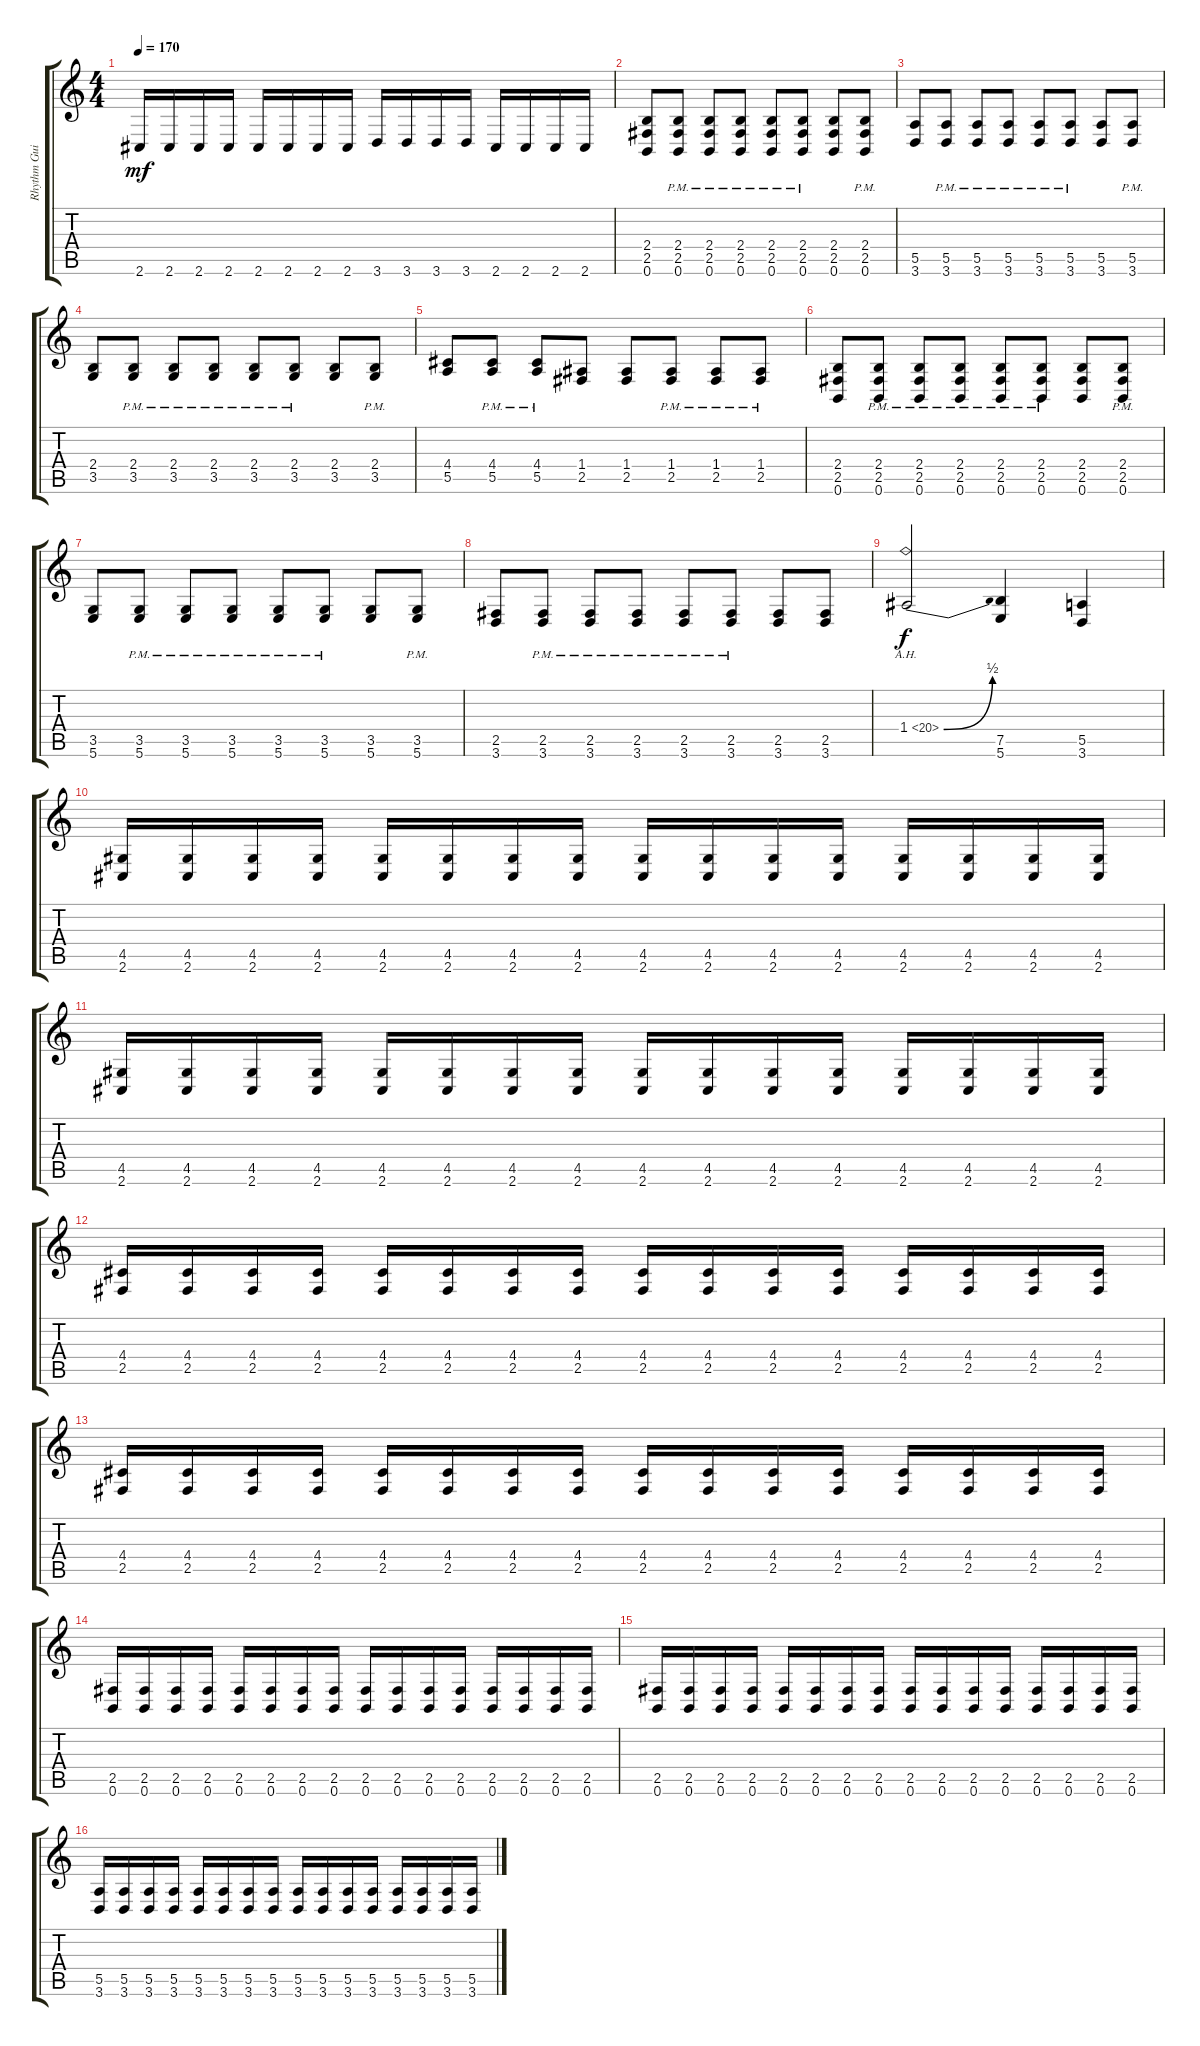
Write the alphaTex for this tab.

\track ("Rhythm Guitar" "Rhythm Gui") {instrument distortionguitar}
\staff {score tabs}
\tuning (B3 Gb3 D3 A2 E2 B1) {hide}
\ts (4 4)
\tempo 170
\clef g2
\ks c
2.6.16{dy mf} 2.6.16 2.6.16 2.6.16 2.6.16 2.6.16 2.6.16 2.6.16 3.6.16 3.6.16 3.6.16 3.6.16 2.6.16 2.6.16 2.6.16 2.6.16 |
(2.4 2.5 0.6).8 (2.4{pm} 2.5{pm} 0.6{pm}).8 (2.4{pm} 2.5{pm} 0.6{pm}).8 (2.4{pm} 2.5{pm} 0.6{pm}).8 (2.4{pm} 2.5{pm} 0.6{pm}).8 (2.4{pm} 2.5{pm} 0.6{pm}).8 (2.4 2.5 0.6).8 (2.4{pm} 2.5{pm} 0.6{pm}).8 |
(5.5 3.6).8 (5.5{pm} 3.6{pm}).8 (5.5{pm} 3.6{pm}).8 (5.5{pm} 3.6{pm}).8 (5.5{pm} 3.6{pm}).8 (5.5{pm} 3.6{pm}).8 (5.5 3.6).8 (5.5{pm} 3.6{pm}).8 |
(2.4 3.5).8 (2.4{pm} 3.5{pm}).8 (2.4{pm} 3.5{pm}).8 (2.4{pm} 3.5{pm}).8 (2.4{pm} 3.5{pm}).8 (2.4{pm} 3.5{pm}).8 (2.4 3.5).8 (2.4{pm} 3.5{pm}).8 |
(4.4 5.5).8 (4.4{pm} 5.5{pm}).8 (4.4{pm} 5.5{pm}).8 (1.4 2.5).8 (1.4 2.5).8 (1.4{pm} 2.5{pm}).8 (1.4{pm} 2.5{pm}).8 (1.4{pm} 2.5{pm}).8 |
(2.4 2.5 0.6).8 (2.4{pm} 2.5{pm} 0.6{pm}).8 (2.4{pm} 2.5{pm} 0.6{pm}).8 (2.4{pm} 2.5{pm} 0.6{pm}).8 (2.4{pm} 2.5{pm} 0.6{pm}).8 (2.4{pm} 2.5{pm} 0.6{pm}).8 (2.4 2.5 0.6).8 (2.4{pm} 2.5{pm} 0.6{pm}).8 |
(3.5 5.6).8 (3.5{pm} 5.6{pm}).8 (3.5{pm} 5.6{pm}).8 (3.5{pm} 5.6{pm}).8 (3.5{pm} 5.6{pm}).8 (3.5{pm} 5.6{pm}).8 (3.5 5.6).8 (3.5{pm} 5.6{pm}).8 |
(2.5 3.6).8 (2.5{pm} 3.6{pm}).8 (2.5{pm} 3.6{pm}).8 (2.5{pm} 3.6{pm}).8 (2.5{pm} 3.6{pm}).8 (2.5{pm} 3.6{pm}).8 (2.5 3.6).8 (2.5 3.6).8 |
1.4{be (bend 0 0 60 2) ah 19}.2{dy f} (7.5 5.6).4 (5.5 3.6).4 |
(4.5 2.6).16 (4.5 2.6).16 (4.5 2.6).16 (4.5 2.6).16 (4.5 2.6).16 (4.5 2.6).16 (4.5 2.6).16 (4.5 2.6).16 (4.5 2.6).16 (4.5 2.6).16 (4.5 2.6).16 (4.5 2.6).16 (4.5 2.6).16 (4.5 2.6).16 (4.5 2.6).16 (4.5 2.6).16 |
(4.5 2.6).16 (4.5 2.6).16 (4.5 2.6).16 (4.5 2.6).16 (4.5 2.6).16 (4.5 2.6).16 (4.5 2.6).16 (4.5 2.6).16 (4.5 2.6).16 (4.5 2.6).16 (4.5 2.6).16 (4.5 2.6).16 (4.5 2.6).16 (4.5 2.6).16 (4.5 2.6).16 (4.5 2.6).16 |
(4.4 2.5).16 (4.4 2.5).16 (4.4 2.5).16 (4.4 2.5).16 (4.4 2.5).16 (4.4 2.5).16 (4.4 2.5).16 (4.4 2.5).16 (4.4 2.5).16 (4.4 2.5).16 (4.4 2.5).16 (4.4 2.5).16 (4.4 2.5).16 (4.4 2.5).16 (4.4 2.5).16 (4.4 2.5).16 |
(4.4 2.5).16 (4.4 2.5).16 (4.4 2.5).16 (4.4 2.5).16 (4.4 2.5).16 (4.4 2.5).16 (4.4 2.5).16 (4.4 2.5).16 (4.4 2.5).16 (4.4 2.5).16 (4.4 2.5).16 (4.4 2.5).16 (4.4 2.5).16 (4.4 2.5).16 (4.4 2.5).16 (4.4 2.5).16 |
(2.5 0.6).16 (2.5 0.6).16 (2.5 0.6).16 (2.5 0.6).16 (2.5 0.6).16 (2.5 0.6).16 (2.5 0.6).16 (2.5 0.6).16 (2.5 0.6).16 (2.5 0.6).16 (2.5 0.6).16 (2.5 0.6).16 (2.5 0.6).16 (2.5 0.6).16 (2.5 0.6).16 (2.5 0.6).16 |
(2.5 0.6).16 (2.5 0.6).16 (2.5 0.6).16 (2.5 0.6).16 (2.5 0.6).16 (2.5 0.6).16 (2.5 0.6).16 (2.5 0.6).16 (2.5 0.6).16 (2.5 0.6).16 (2.5 0.6).16 (2.5 0.6).16 (2.5 0.6).16 (2.5 0.6).16 (2.5 0.6).16 (2.5 0.6).16 |
(5.5 3.6).16 (5.5 3.6).16 (5.5 3.6).16 (5.5 3.6).16 (5.5 3.6).16 (5.5 3.6).16 (5.5 3.6).16 (5.5 3.6).16 (5.5 3.6).16 (5.5 3.6).16 (5.5 3.6).16 (5.5 3.6).16 (5.5 3.6).16 (5.5 3.6).16 (5.5 3.6).16 (5.5 3.6).16
